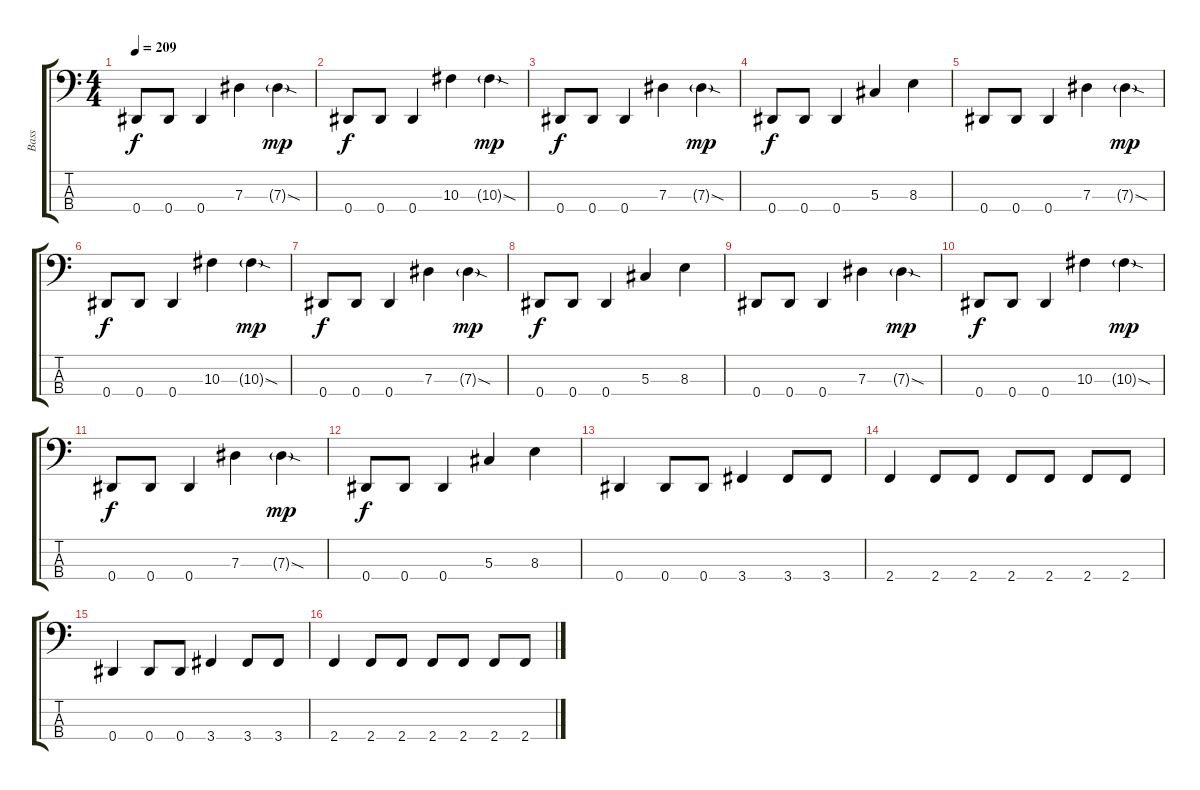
\track ("Bass" "Bass") {instrument electricbassfinger}
\staff {score tabs}
\tuning (Gb2 Db2 Ab1 Eb1) {hide}
\ts (4 4)
\tempo 209
\clef f4
\ks c
0.4.8{dy f} 0.4.8 0.4.4 7.3.4 7.3{sod g}.4{dy mp} |
0.4.8{dy f} 0.4.8 0.4.4 10.3.4 10.3{sod g}.4{dy mp} |
0.4.8{dy f} 0.4.8 0.4.4 7.3.4 7.3{sod g}.4{dy mp} |
0.4.8{dy f} 0.4.8 0.4.4 5.3.4 8.3.4 |
0.4.8 0.4.8 0.4.4 7.3.4 7.3{sod g}.4{dy mp} |
0.4.8{dy f} 0.4.8 0.4.4 10.3.4 10.3{sod g}.4{dy mp} |
0.4.8{dy f} 0.4.8 0.4.4 7.3.4 7.3{sod g}.4{dy mp} |
0.4.8{dy f} 0.4.8 0.4.4 5.3.4 8.3.4 |
0.4.8 0.4.8 0.4.4 7.3.4 7.3{sod g}.4{dy mp} |
0.4.8{dy f} 0.4.8 0.4.4 10.3.4 10.3{sod g}.4{dy mp} |
0.4.8{dy f} 0.4.8 0.4.4 7.3.4 7.3{sod g}.4{dy mp} |
0.4.8{dy f} 0.4.8 0.4.4 5.3.4 8.3.4 |
0.4.4 0.4.8 0.4.8 3.4.4 3.4.8 3.4.8 |
2.4.4 2.4.8 2.4.8 2.4.8 2.4.8 2.4.8 2.4.8 |
0.4.4 0.4.8 0.4.8 3.4.4 3.4.8 3.4.8 |
2.4.4 2.4.8 2.4.8 2.4.8 2.4.8 2.4.8 2.4.8
